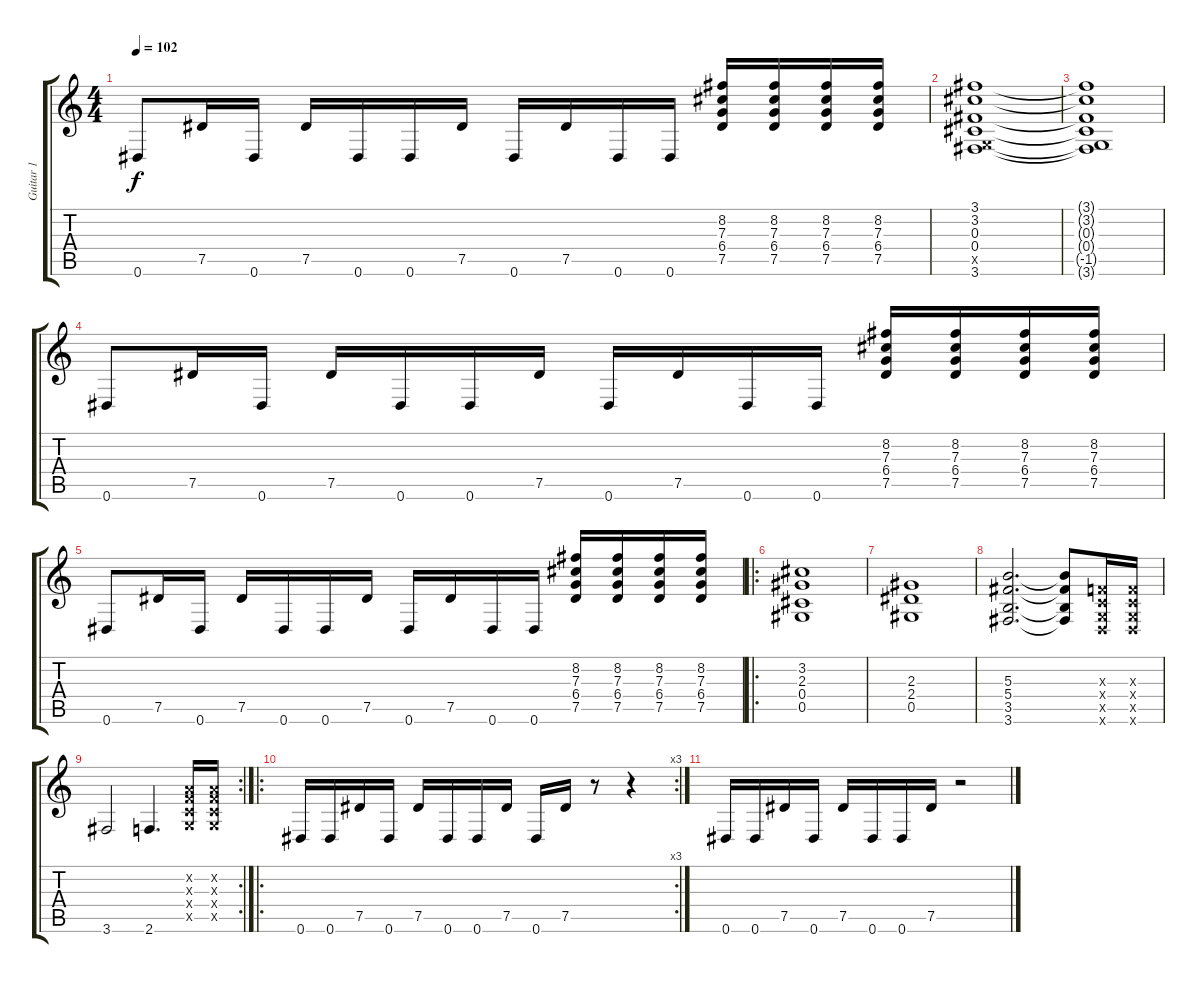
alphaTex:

\track ("Guitar 1" "Guitar 1") {instrument distortionguitar}
\staff {score tabs}
\tuning (Eb4 Bb3 Gb3 Db3 Ab2 Eb2) {hide}
\ts (4 4)
\tempo 102
\clef g2
\ks c
0.6.8{dy f} 7.5.16 0.6.16 7.5.16 0.6.16 0.6.16 7.5.16 0.6.16 7.5.16 0.6.16 0.6.16 (8.2 7.3 6.4 7.5).16 (8.2 7.3 6.4 7.5).16 (8.2 7.3 6.4 7.5).16 (8.2 7.3 6.4 7.5).16 |
(3.1 3.2 0.3 0.4 -1.5{x} 3.6).1 |
(3.1{t} 3.2{t} 0.3{t} 0.4{t} -1.5{t} 3.6{t}).1 |
0.6.8 7.5.16 0.6.16 7.5.16 0.6.16 0.6.16 7.5.16 0.6.16 7.5.16 0.6.16 0.6.16 (8.2 7.3 6.4 7.5).16 (8.2 7.3 6.4 7.5).16 (8.2 7.3 6.4 7.5).16 (8.2 7.3 6.4 7.5).16 |
0.6.8 7.5.16 0.6.16 7.5.16 0.6.16 0.6.16 7.5.16 0.6.16 7.5.16 0.6.16 0.6.16 (8.2 7.3 6.4 7.5).16 (8.2 7.3 6.4 7.5).16 (8.2 7.3 6.4 7.5).16 (8.2 7.3 6.4 7.5).16 |
\ro
(3.2 2.3 0.4 0.5).1 |
(2.3 2.4 0.5).1 |
(5.3 5.4 3.5 3.6).2{d} (5.3{t} 5.4{t} 3.5{t} 3.6{t}).8 (-1.3{x} -1.4{x} -1.5{x} -1.6{x}).16 (-1.3{x} -1.4{x} -1.5{x} -1.6{x}).16 |
\rc 2
3.6.2 2.6.4{d} (-1.2{x} -1.3{x} -1.4{x} -1.5{x}).16 (-1.2{x} -1.3{x} -1.4{x} -1.5{x}).16 |
\ro
\rc 3
0.6.16 0.6.16 7.5.16 0.6.16 7.5.16 0.6.16 0.6.16 7.5.16 0.6.16 7.5.16 r.8 r.4 |
0.6.16 0.6.16 7.5.16 0.6.16 7.5.16 0.6.16 0.6.16 7.5.16 r.2
